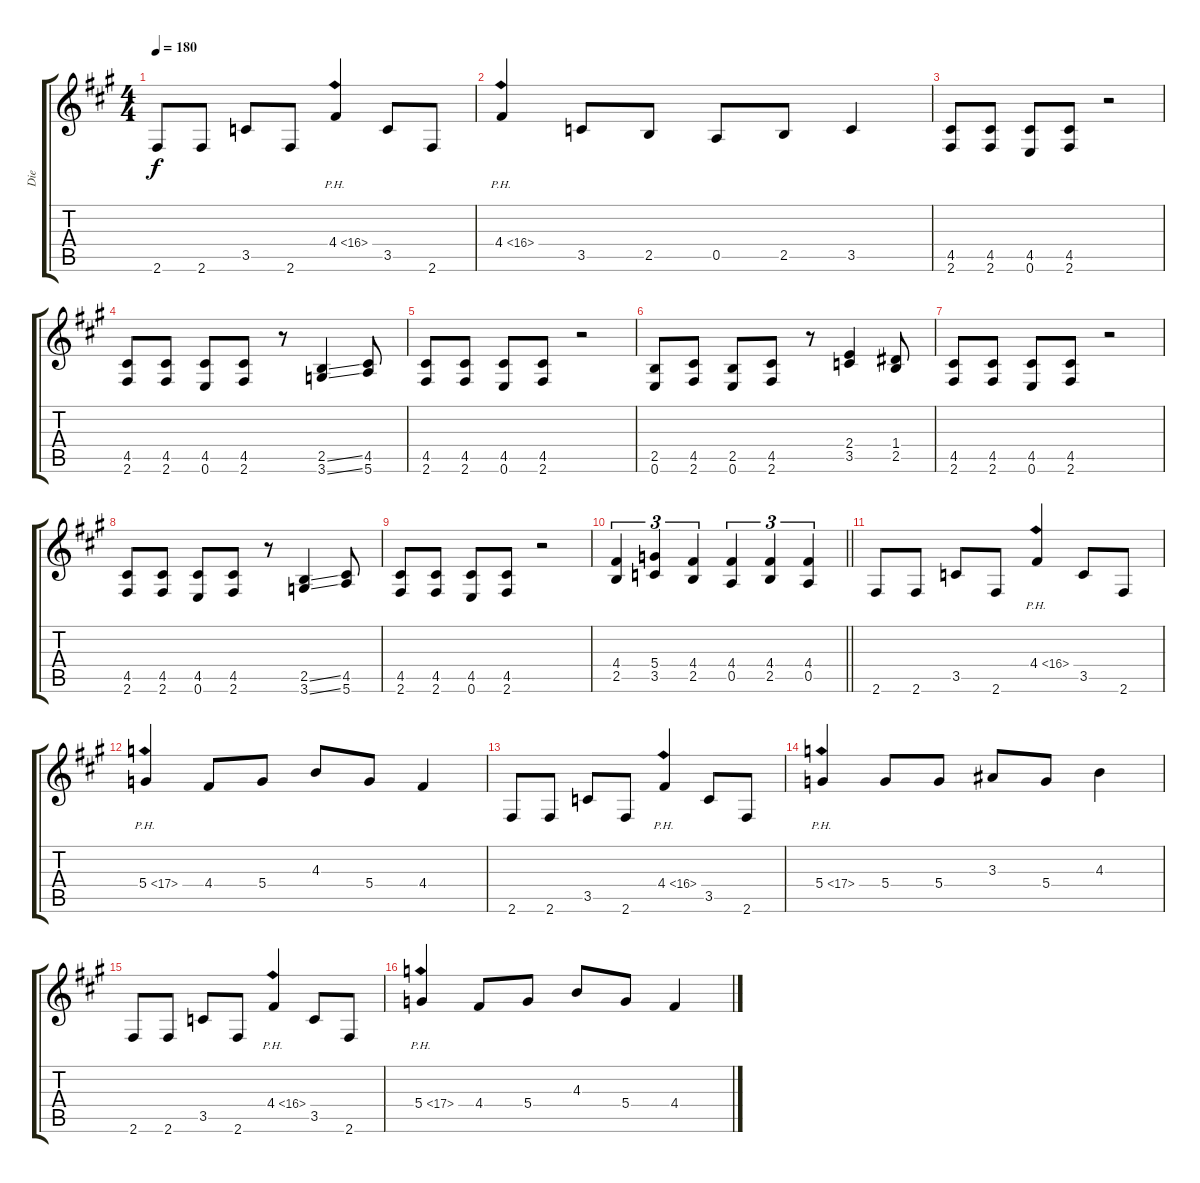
\track ("Die" "Die") {instrument overdrivenguitar}
\staff {score tabs}
\tuning (E4 B3 G3 D3 A2 E2) {hide}
\ts (4 4)
\tempo 180
\clef g2
\ks a
2.6.8{dy f} 2.6.8 3.5.8 2.6.8 4.4{ph 12}.4 3.5.8 2.6.8 |
4.4{ph 12}.4 3.5.8 2.5.8 0.5.8 2.5.8 3.5.4 |
(4.5 2.6).8 (4.5 2.6).8 (4.5 0.6).8 (4.5 2.6).8 r.2 |
(4.5 2.6).8 (4.5 2.6).8 (4.5 0.6).8 (4.5 2.6).8 r.8 (2.5{ss} 3.6{ss}).4 (4.5 5.6).8 |
(4.5 2.6).8 (4.5 2.6).8 (4.5 0.6).8 (4.5 2.6).8 r.2 |
(2.5 0.6).8 (4.5 2.6).8 (2.5 0.6).8 (4.5 2.6).8 r.8 (2.4 3.5).4 (1.4 2.5).8 |
(4.5 2.6).8 (4.5 2.6).8 (4.5 0.6).8 (4.5 2.6).8 r.2 |
(4.5 2.6).8 (4.5 2.6).8 (4.5 0.6).8 (4.5 2.6).8 r.8 (2.5{ss} 3.6{ss}).4 (4.5 5.6).8 |
(4.5 2.6).8 (4.5 2.6).8 (4.5 0.6).8 (4.5 2.6).8 r.2 |
\barLineRight lightlight
(4.4 2.5).4{tu (3 2)} (5.4 3.5).4{tu (3 2)} (4.4 2.5).4{tu (3 2)} (4.4 0.5).4{tu (3 2)} (4.4 2.5).4{tu (3 2)} (4.4 0.5).4{tu (3 2)} |
2.6.8 2.6.8 3.5.8 2.6.8 4.4{ph 12}.4 3.5.8 2.6.8 |
5.4{ph 12}.4 4.4.8 5.4.8 4.3.8 5.4.8 4.4.4 |
2.6.8 2.6.8 3.5.8 2.6.8 4.4{ph 12}.4 3.5.8 2.6.8 |
5.4{ph 12}.4 5.4.8 5.4.8 3.3.8 5.4.8 4.3.4 |
2.6.8 2.6.8 3.5.8 2.6.8 4.4{ph 12}.4 3.5.8 2.6.8 |
5.4{ph 12}.4 4.4.8 5.4.8 4.3.8 5.4.8 4.4.4
